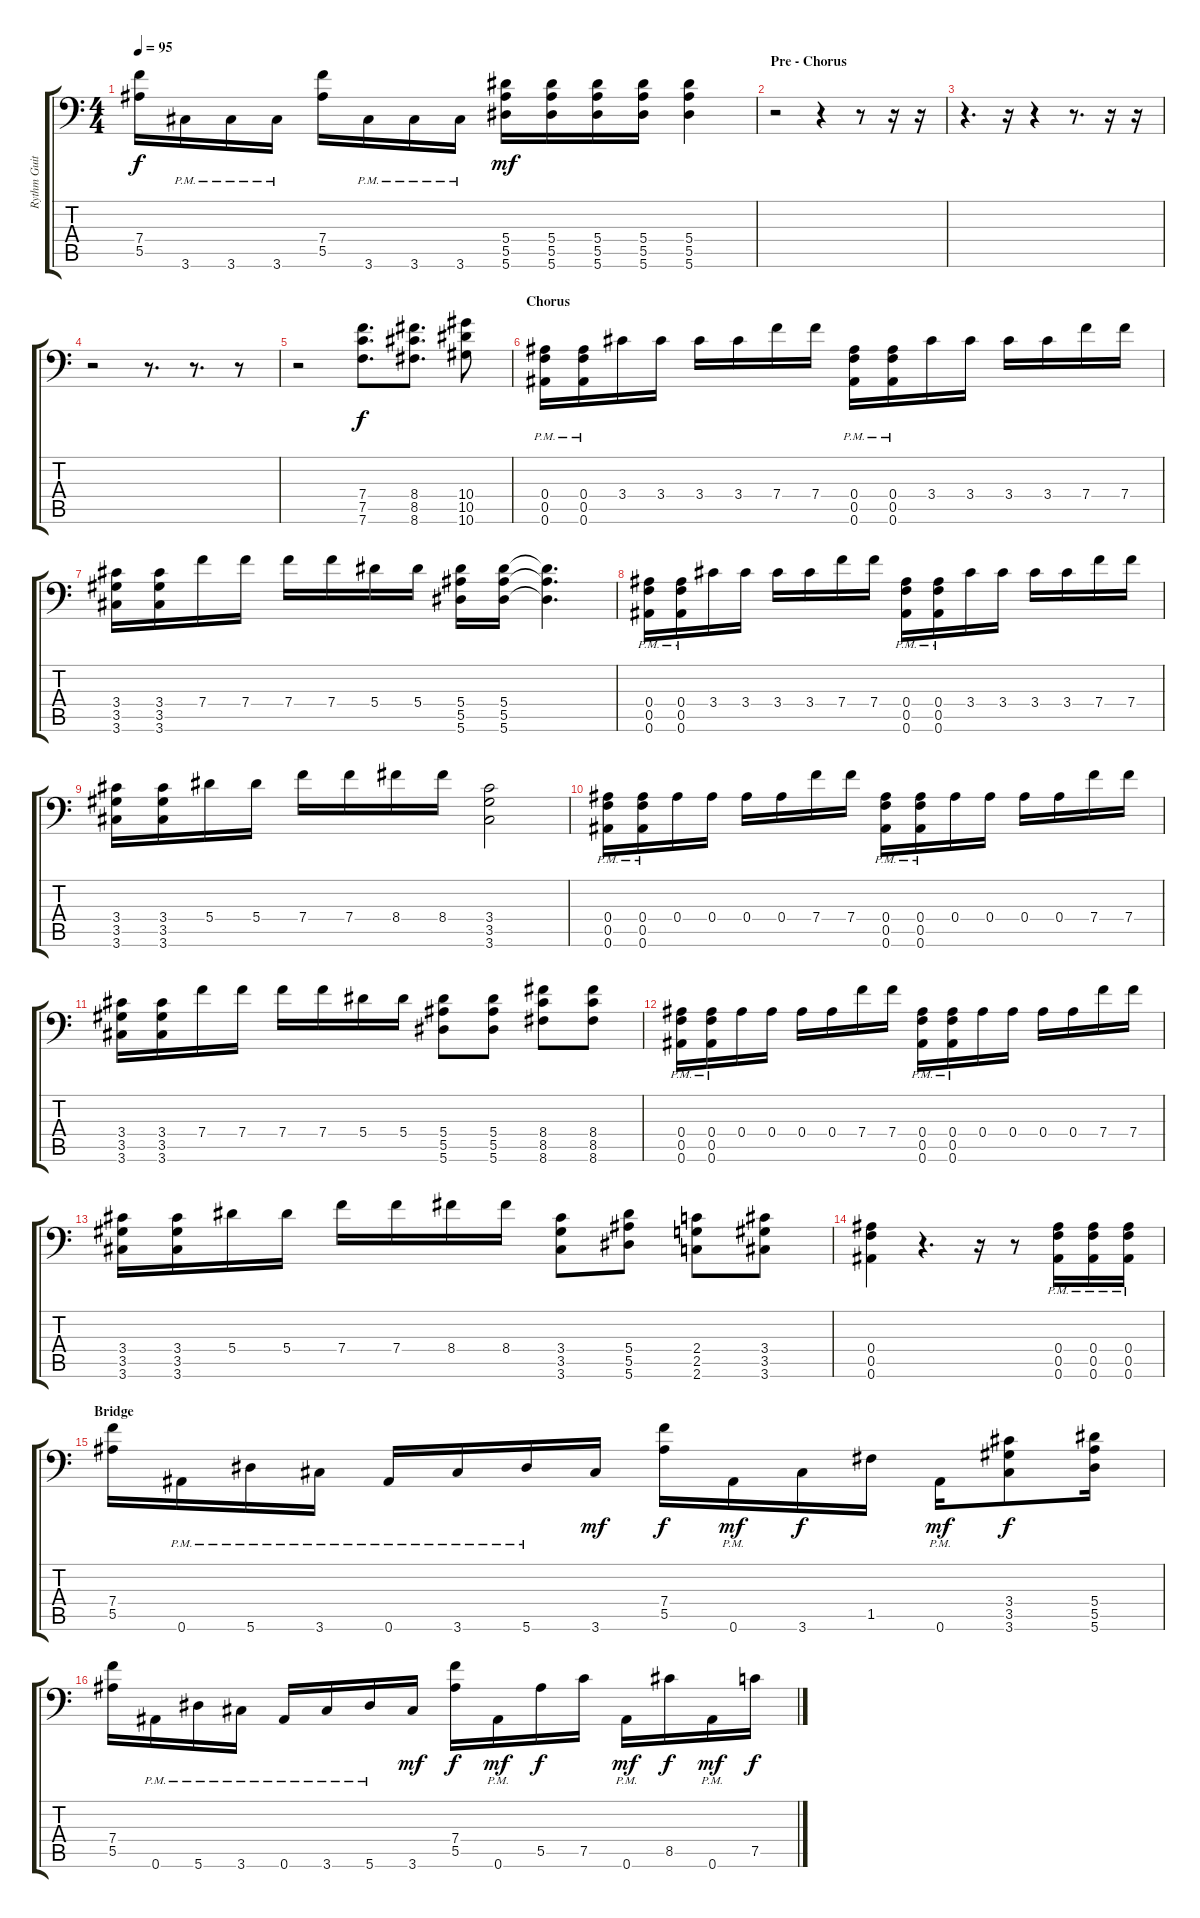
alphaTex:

\track ("Rythm Guitar" "Rythm Guit") {instrument distortionguitar}
\staff {score tabs}
\tuning (C4 G3 Eb3 Bb2 F2 Bb1) {hide}
\ts (4 4)
\tempo 95
\clef f4
\ks c
(7.4 5.5).16{dy f} 3.6{pm}.16 3.6{pm}.16 3.6{pm}.16 (7.4 5.5).16 3.6{pm}.16 3.6{pm}.16 3.6{pm}.16 (5.4 5.5 5.6).16{dy mf} (5.4 5.5 5.6).16 (5.4 5.5 5.6).16 (5.4 5.5 5.6).16 (5.4 5.5 5.6).4 |
\section ("" "Pre - Chorus")
r.2 r.4 r.8 r.16 r.16 |
r.4{d} r.16 r.4 r.8{d} r.16 r.16 |
r.2 r.8{d} r.8{d} r.8 |
r.2 (7.4 7.5 7.6).8{d dy f} (8.4 8.5 8.6).8{d} (10.4 10.5 10.6).8 |
\section ("" "Chorus")
(0.4 0.5 0.6{pm}).16 (0.4 0.5 0.6{pm}).16 3.4.16 3.4.16 3.4.16 3.4.16 7.4.16 7.4.16 (0.4 0.5 0.6{pm}).16 (0.4 0.5 0.6{pm}).16 3.4.16 3.4.16 3.4.16 3.4.16 7.4.16 7.4.16 |
(3.4 3.5 3.6).16 (3.4 3.5 3.6).16 7.4.16 7.4.16 7.4.16 7.4.16 5.4.16 5.4.16 (5.4 5.5 5.6).16 (5.4 5.5 5.6).16 (5.4{t} 5.5{t} 5.6{t}).4{d} |
(0.4 0.5 0.6{pm}).16 (0.4 0.5 0.6{pm}).16 3.4.16 3.4.16 3.4.16 3.4.16 7.4.16 7.4.16 (0.4 0.5 0.6{pm}).16 (0.4 0.5 0.6{pm}).16 3.4.16 3.4.16 3.4.16 3.4.16 7.4.16 7.4.16 |
(3.4 3.5 3.6).16 (3.4 3.5 3.6).16 5.4.16 5.4.16 7.4.16 7.4.16 8.4.16 8.4.16 (3.4 3.5 3.6).2 |
(0.4 0.5 0.6{pm}).16 (0.4 0.5 0.6{pm}).16 0.4.16 0.4.16 0.4.16 0.4.16 7.4.16 7.4.16 (0.4 0.5 0.6{pm}).16 (0.4 0.5 0.6{pm}).16 0.4.16 0.4.16 0.4.16 0.4.16 7.4.16 7.4.16 |
(3.4 3.5 3.6).16 (3.4 3.5 3.6).16 7.4.16 7.4.16 7.4.16 7.4.16 5.4.16 5.4.16 (5.4 5.5 5.6).8 (5.4 5.5 5.6).8 (8.4 8.5 8.6).8 (8.4 8.5 8.6).8 |
(0.4 0.5{pm} 0.6).16 (0.4{pm} 0.5 0.6).16 0.4.16 0.4.16 0.4.16 0.4.16 7.4.16 7.4.16 (0.4 0.5 0.6{pm}).16 (0.4 0.5 0.6{pm}).16 0.4.16 0.4.16 0.4.16 0.4.16 7.4.16 7.4.16 |
(3.4 3.5 3.6).16 (3.4 3.5 3.6).16 5.4.16 5.4.16 7.4.16 7.4.16 8.4.16 8.4.16 (3.4 3.5 3.6).8 (5.4 5.5 5.6).8 (2.4 2.5 2.6).8 (3.4 3.5 3.6).8 |
(0.4 0.5 0.6).4 r.4{d} r.16 r.8 (0.4 0.5 0.6{pm}).16 (0.4 0.5 0.6{pm}).16 (0.4 0.5 0.6{pm}).16 |
\section ("" "Bridge")
(7.4 5.5).16 0.6{pm}.16 5.6{pm}.16 3.6{pm}.16 0.6{pm}.16 3.6{pm}.16 5.6{pm}.16 3.6.16{dy mf} (7.4 5.5).16{dy f} 0.6{pm}.16{dy mf} 3.6.16{dy f} 1.5.16 0.6{pm}.16{dy mf} (3.4 3.5 3.6).8{dy f} (5.4 5.5 5.6).16 |
(7.4 5.5).16 0.6{pm}.16 5.6{pm}.16 3.6{pm}.16 0.6{pm}.16 3.6{pm}.16 5.6{pm}.16 3.6.16{dy mf} (7.4 5.5).16{dy f} 0.6{pm}.16{dy mf} 5.5.16{dy f} 7.5.16 0.6{pm}.16{dy mf} 8.5.16{dy f} 0.6{pm}.16{dy mf} 7.5.16{dy f}
